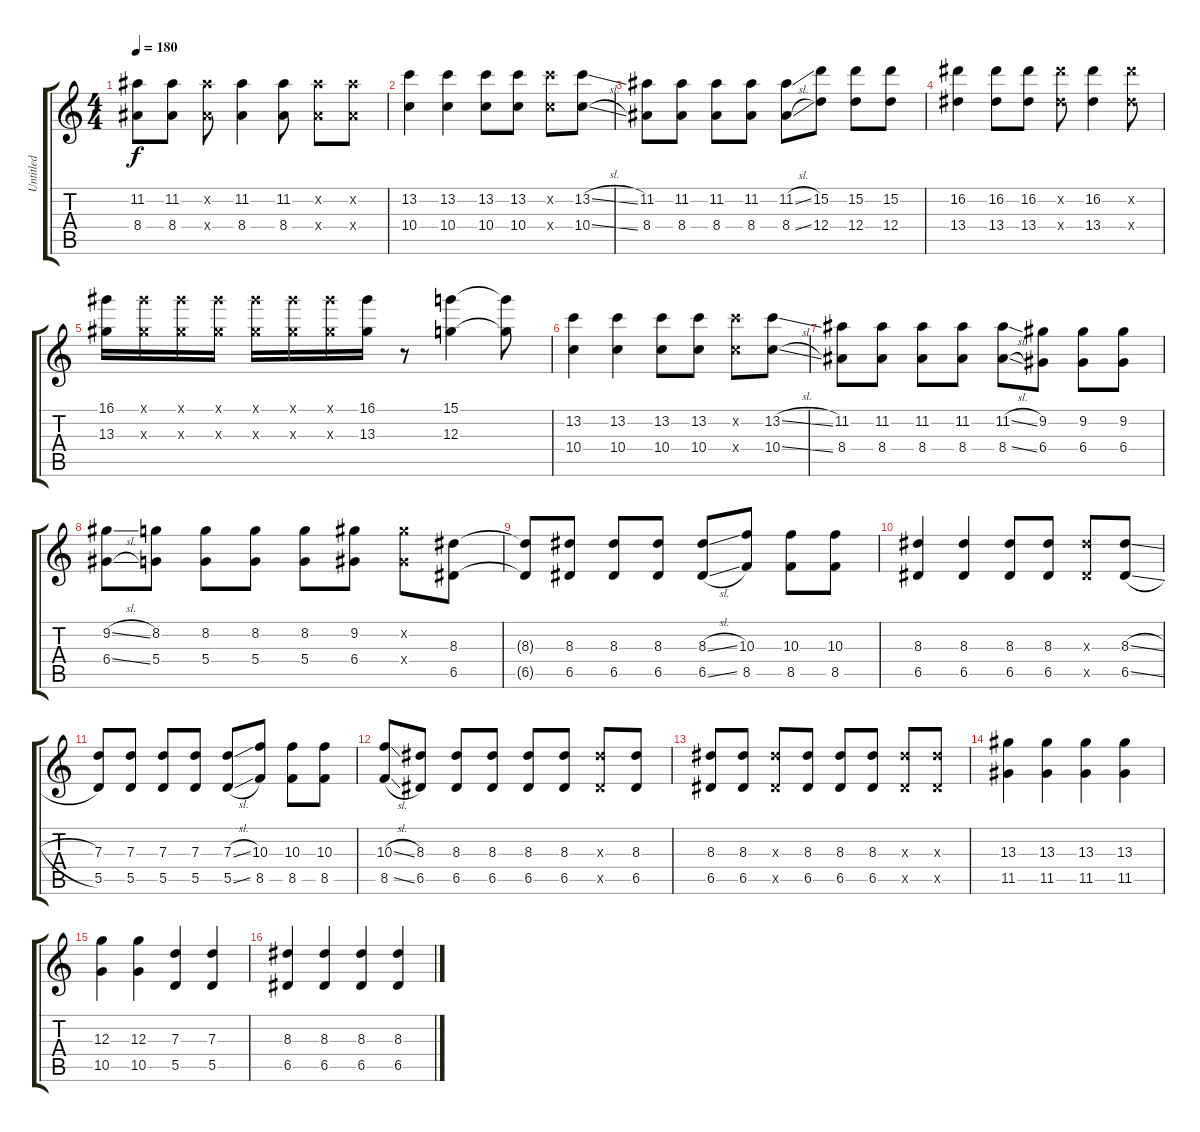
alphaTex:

\track ("Untitled" "Untitled") {instrument distortionguitar}
\staff {score tabs}
\tuning (E4 B3 G3 D3 A2 E2) {hide}
\ts (4 4)
\tempo 180
\clef g2
\ks c
(11.2{t} 8.4{t}).8{dy f} (11.2 8.4).8 (11.2{x} 8.4{x}).8 (11.2 8.4).4 (11.2 8.4).8 (11.2{x} 8.4{x}).8 (11.2{x} 8.4{x}).8 |
(13.2 10.4).4 (13.2 10.4).4 (13.2 10.4).8 (13.2 10.4).8 (13.2{x} 10.4{x}).8 (13.2{sl} 10.4{sl}).8 |
(11.2 8.4).8 (11.2 8.4).8 (11.2 8.4).8 (11.2 8.4).8 (11.2{sl} 8.4{sl}).8 (15.2 12.4).8 (15.2 12.4).8 (15.2 12.4).8 |
(16.2 13.4).4 (16.2 13.4).8 (16.2 13.4).8 (16.2{x} 13.4{x}).8 (16.2 13.4).4 (16.2{x} 13.4{x}).8 |
(16.1 13.3).16 (16.1{x} 13.3{x}).16 (16.1{x} 13.3{x}).16 (16.1{x} 13.3{x}).16 (16.1{x} 13.3{x}).16 (16.1{x} 13.3{x}).16 (16.1{x} 13.3{x}).16 (16.1 13.3).16 r.8 (15.1 12.3).4 (15.1{t} 12.3{t}).8 |
(13.2 10.4).4 (13.2 10.4).4 (13.2 10.4).8 (13.2 10.4).8 (13.2{x} 10.4{x}).8 (13.2{sl} 10.4{sl}).8 |
(11.2 8.4).8 (11.2 8.4).8 (11.2 8.4).8 (11.2 8.4).8 (11.2{sl} 8.4{sl}).8 (9.2 6.4).8 (9.2 6.4).8 (9.2 6.4).8 |
(9.2{sl} 6.4{sl}).8 (8.2 5.4).8 (8.2 5.4).8 (8.2 5.4).8 (8.2 5.4).8 (9.2 6.4).8 (9.2{x} 6.4{x}).8 (8.3 6.5).8 |
(8.3{t} 6.5{t}).8 (8.3 6.5).8 (8.3 6.5).8 (8.3 6.5).8 (8.3{sl} 6.5{sl}).8 (10.3 8.5).8 (10.3 8.5).8 (10.3 8.5).8 |
(8.3 6.5).4 (8.3 6.5).4 (8.3 6.5).8 (8.3 6.5).8 (8.3{x} 6.5{x}).8 (8.3{sl} 6.5{sl}).8 |
(7.3 5.5).8 (7.3 5.5).8 (7.3 5.5).8 (7.3 5.5).8 (7.3{sl} 5.5{sl}).8 (10.3 8.5).8 (10.3 8.5).8 (10.3 8.5).8 |
(10.3{sl} 8.5{sl}).8 (8.3 6.5).8 (8.3 6.5).8 (8.3 6.5).8 (8.3 6.5).8 (8.3 6.5).8 (8.3{x} 6.5{x}).8 (8.3 6.5).8 |
(8.3 6.5).8 (8.3 6.5).8 (8.3{x} 6.5{x}).8 (8.3 6.5).8 (8.3 6.5).8 (8.3 6.5).8 (8.3{x} 6.5{x}).8 (8.3{x} 6.5{x}).8 |
(13.3 11.5).4 (13.3 11.5).4 (13.3 11.5).4 (13.3 11.5).4 |
(12.3 10.5).4 (12.3 10.5).4 (7.3 5.5).4 (7.3 5.5).4 |
(8.3 6.5).4 (8.3 6.5).4 (8.3 6.5).4 (8.3 6.5).4
